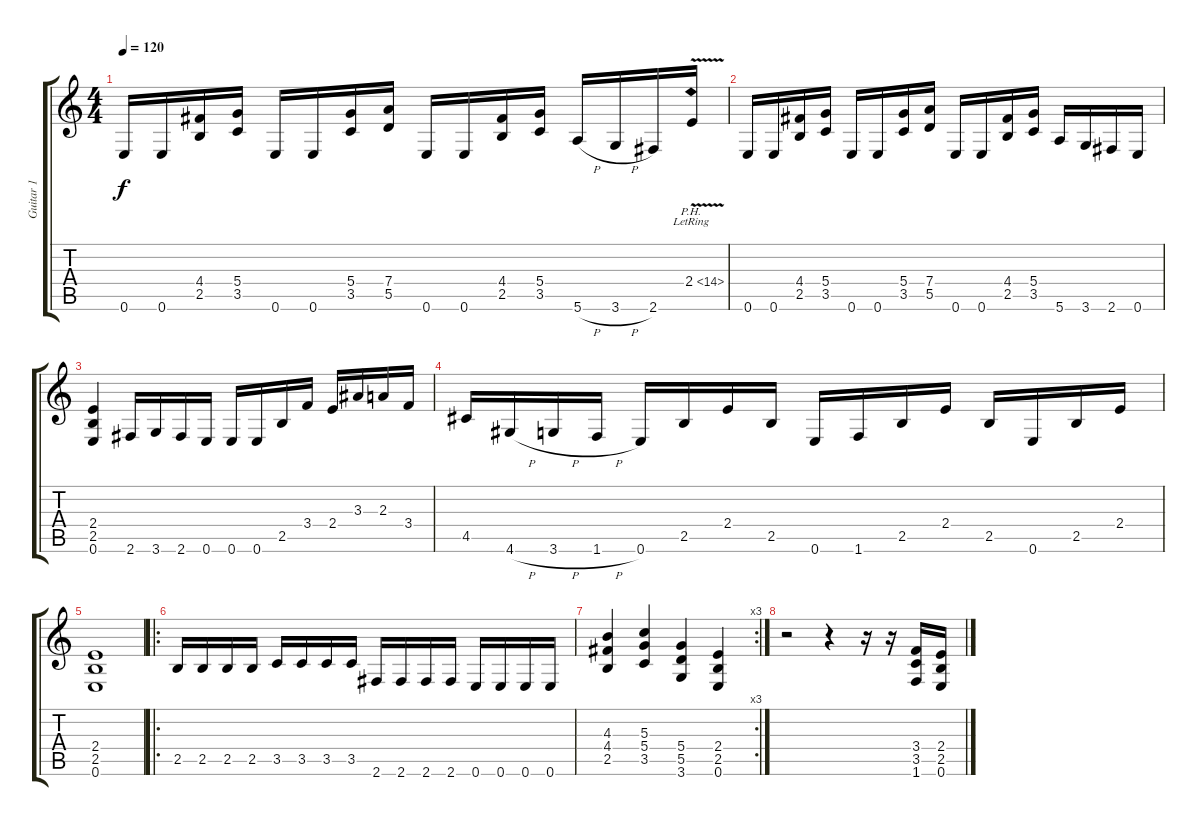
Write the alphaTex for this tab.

\track ("Guitar 1" "Guitar 1") {instrument distortionguitar}
\staff {score tabs}
\tuning (E4 B3 G3 D3 A2 E2) {hide}
\ts (4 4)
\tempo 120
\clef g2
\ks c
0.6.16{dy f} 0.6.16 (4.4 2.5).16 (5.4 3.5).16 0.6.16 0.6.16 (5.4 3.5).16 (7.4 5.5).16 0.6.16 0.6.16 (4.4 2.5).16 (5.4 3.5).16 5.6{h}.16 3.6{h}.16 2.6.16 2.4{ph 12 v lr}.16 |
0.6.16 0.6.16 (4.4 2.5).16 (5.4 3.5).16 0.6.16 0.6.16 (5.4 3.5).16 (7.4 5.5).16 0.6.16 0.6.16 (4.4 2.5).16 (5.4 3.5).16 5.6.16 3.6.16 2.6.16 0.6.16 |
(2.4 2.5 0.6).4 2.6.16 3.6.16 2.6.16 0.6.16 0.6.16 0.6.16 2.5.16 3.4.16 2.4.16 3.3.16 2.3.16 3.4.16 |
4.5.16 4.6{h}.16 3.6{h}.16 1.6{h}.16 0.6.16 2.5.16 2.4.16 2.5.16 0.6.16 1.6.16 2.5.16 2.4.16 2.5.16 0.6.16 2.5.16 2.4.16 |
(2.4 2.5 0.6).1 |
\ro
2.5.16 2.5.16 2.5.16 2.5.16 3.5.16 3.5.16 3.5.16 3.5.16 2.6.16 2.6.16 2.6.16 2.6.16 0.6.16 0.6.16 0.6.16 0.6.16 |
\rc 3
(4.3 4.4 2.5).4 (5.3 5.4 3.5).4 (5.4 5.5 3.6).4 (2.4 2.5 0.6).4 |
r.2 r.4 r.16 r.16 (3.4 3.5 1.6).16 (2.4 2.5 0.6).16
